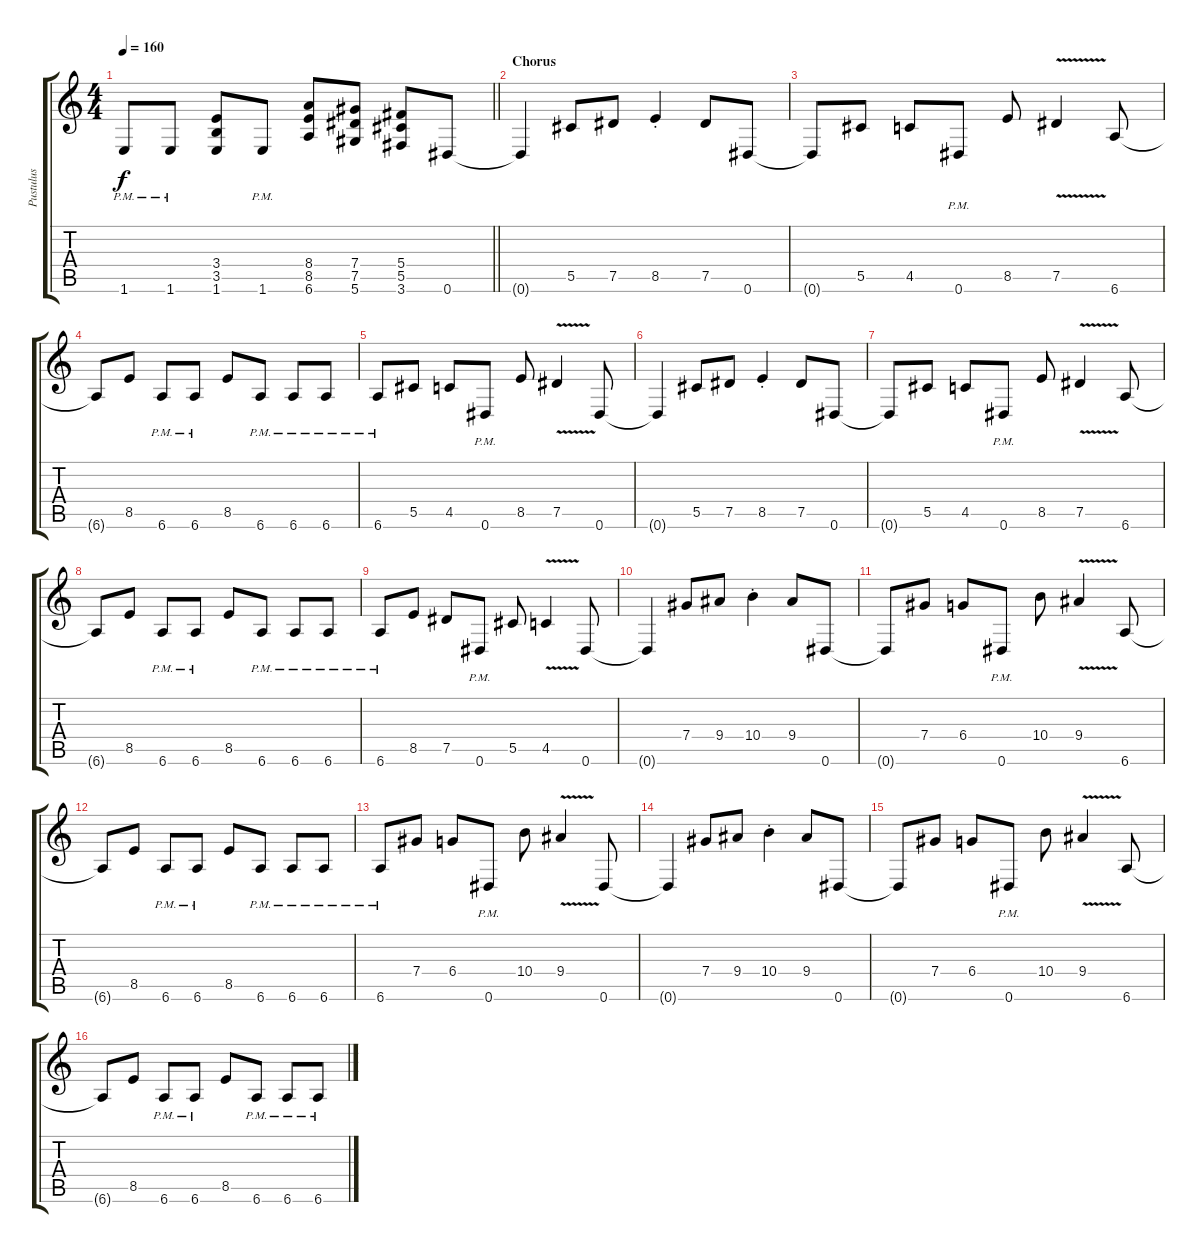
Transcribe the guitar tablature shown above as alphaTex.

\track ("Pustulus" "Pustulus") {instrument overdrivenguitar}
\staff {score tabs}
\tuning (Eb4 Bb3 Gb3 Db3 Ab2 Eb2) {hide}
\ts (4 4)
\tempo 160
\clef g2
\barLineRight lightlight
\ks c
1.6{pm}.8{dy f} 1.6{pm}.8 (3.4 3.5 1.6).8 1.6{pm}.8 (8.4 8.5 6.6).8 (7.4 7.5 5.6).8 (5.4 5.5 3.6).8 0.6.8 |
\section ("" "Chorus")
0.6{t}.4 5.5.8 7.5.8 8.5{st}.4 7.5.8 0.6.8 |
0.6{t}.8 5.5.8 4.5.8 0.6{pm}.8 8.5.8 7.5{v}.4 6.6.8 |
6.6{t}.8 8.5.8 6.6{pm}.8 6.6{pm}.8 8.5.8 6.6{pm}.8 6.6{pm}.8 6.6{pm}.8 |
6.6{pm}.8 5.5.8 4.5.8 0.6{pm}.8 8.5.8 7.5{v}.4 0.6.8 |
0.6{t}.4 5.5.8 7.5.8 8.5{st}.4 7.5.8 0.6.8 |
0.6{t}.8 5.5.8 4.5.8 0.6{pm}.8 8.5.8 7.5{v}.4 6.6.8 |
6.6{t}.8 8.5.8 6.6{pm}.8 6.6{pm}.8 8.5.8 6.6{pm}.8 6.6{pm}.8 6.6{pm}.8 |
6.6{pm}.8 8.5.8 7.5.8 0.6{pm}.8 5.5.8 4.5{v}.4 0.6.8 |
0.6{t}.4 7.4.8 9.4.8 10.4{st}.4 9.4.8 0.6.8 |
0.6{t}.8 7.4.8 6.4.8 0.6{pm}.8 10.4.8 9.4{v}.4 6.6.8 |
6.6{t}.8 8.5.8 6.6{pm}.8 6.6{pm}.8 8.5.8 6.6{pm}.8 6.6{pm}.8 6.6{pm}.8 |
6.6{pm}.8 7.4.8 6.4.8 0.6{pm}.8 10.4.8 9.4{v}.4 0.6.8 |
0.6{t}.4 7.4.8 9.4.8 10.4{st}.4 9.4.8 0.6.8 |
0.6{t}.8 7.4.8 6.4.8 0.6{pm}.8 10.4.8 9.4{v}.4 6.6.8 |
6.6{t}.8 8.5.8 6.6{pm}.8 6.6{pm}.8 8.5.8 6.6{pm}.8 6.6{pm}.8 6.6{pm}.8
